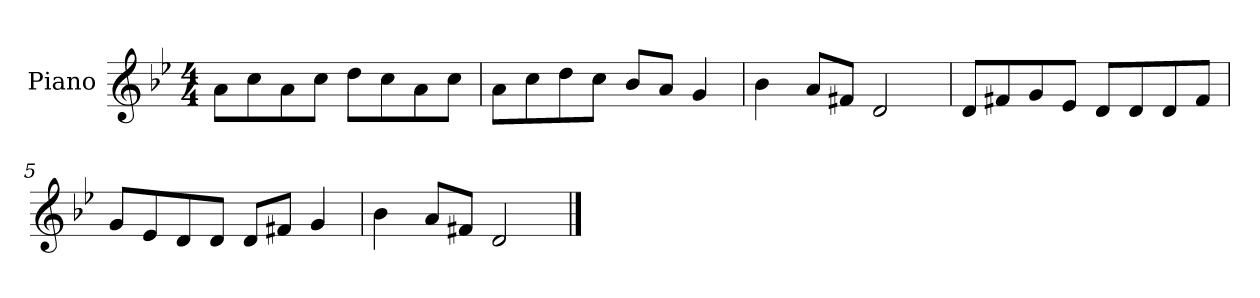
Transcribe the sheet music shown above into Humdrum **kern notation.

**kern
*part1
*staff1
*I"Piano
*I'P-no
*clefG2
*k[b-e-]
*M4/4
*MM90
=1
8a\L
8cc\
8a\
8cc\J
8dd\L
8cc\
8a\
8cc\J
=2
8a\L
8cc\
8dd\
8cc\J
8b-/L
8a/J
4g/
=3
4b-\
8a/L
8f#X/J
2d/
=4
8d/L
8f#X/
8g/
8e-/J
8d/L
8d/
8d/
8f#/J
=5
8g/L
8e-/
8d/
8d/J
8d/L
8f#X/J
4g/
!!LO:LB:g=z
=6
4b-\
8a/L
8f#X/J
2d/
==
*-
